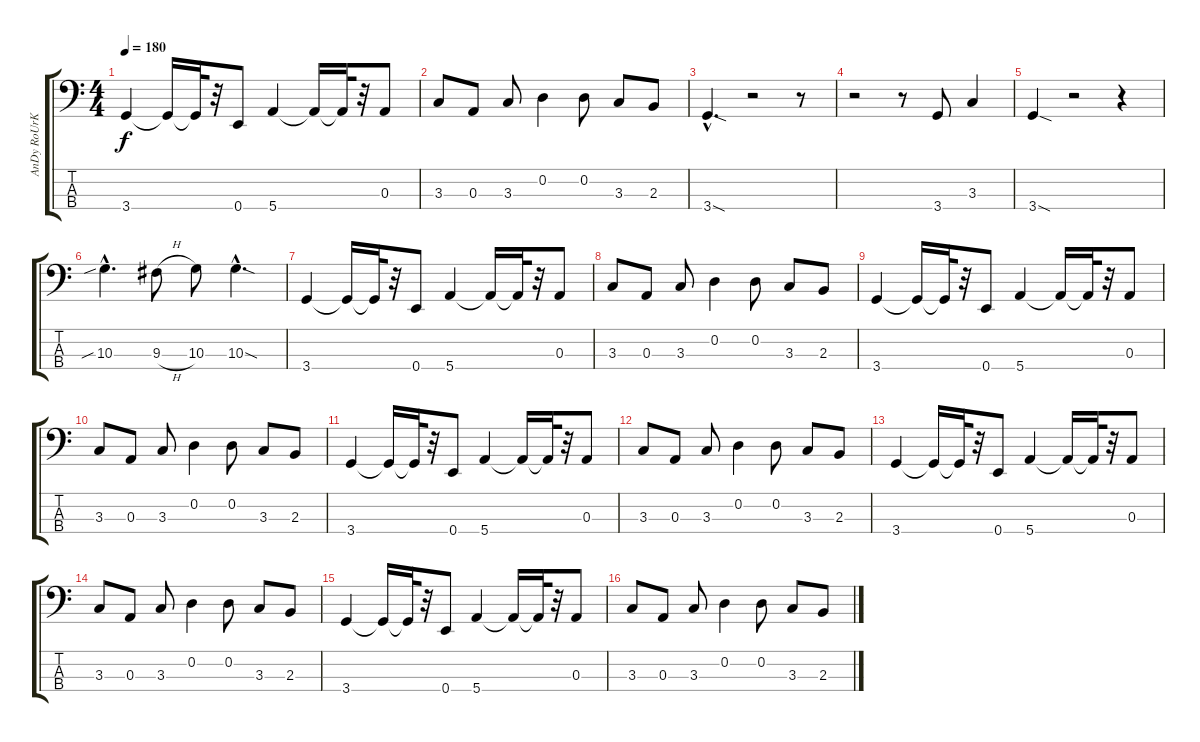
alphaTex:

\track ("AnDy RoUrKe" "AnDy RoUrK") {instrument electricbasspick}
\staff {score tabs}
\tuning (G2 D2 A1 E1) {hide}
\ts (4 4)
\tempo 180
\clef f4
\ks c
3.4.4{dy f} 3.4{t}.16 3.4{t}.32 r.32 0.4.8 5.4.4 5.4{t}.16 5.4{t}.32 r.32 0.3.8 |
3.3.8 0.3.8 3.3.8 0.2.4 0.2.8 3.3.8 2.3.8 |
3.4{sod hac}.4{d} r.2 r.8 |
r.2 r.8 3.4.8 3.3.4 |
3.4{sod}.4 r.2 r.4 |
10.3{sib hac}.4{d} 9.3{h}.8 10.3.8 10.3{sod hac}.4{d} |
3.4.4 3.4{t}.16 3.4{t}.32 r.32 0.4.8 5.4.4 5.4{t}.16 5.4{t}.32 r.32 0.3.8 |
3.3.8 0.3.8 3.3.8 0.2.4 0.2.8 3.3.8 2.3.8 |
3.4.4 3.4{t}.16 3.4{t}.32 r.32 0.4.8 5.4.4 5.4{t}.16 5.4{t}.32 r.32 0.3.8 |
3.3.8 0.3.8 3.3.8 0.2.4 0.2.8 3.3.8 2.3.8 |
3.4.4 3.4{t}.16 3.4{t}.32 r.32 0.4.8 5.4.4 5.4{t}.16 5.4{t}.32 r.32 0.3.8 |
3.3.8 0.3.8 3.3.8 0.2.4 0.2.8 3.3.8 2.3.8 |
3.4.4 3.4{t}.16 3.4{t}.32 r.32 0.4.8 5.4.4 5.4{t}.16 5.4{t}.32 r.32 0.3.8 |
3.3.8 0.3.8 3.3.8 0.2.4 0.2.8 3.3.8 2.3.8 |
3.4.4 3.4{t}.16 3.4{t}.32 r.32 0.4.8 5.4.4 5.4{t}.16 5.4{t}.32 r.32 0.3.8 |
3.3.8 0.3.8 3.3.8 0.2.4 0.2.8 3.3.8 2.3.8
